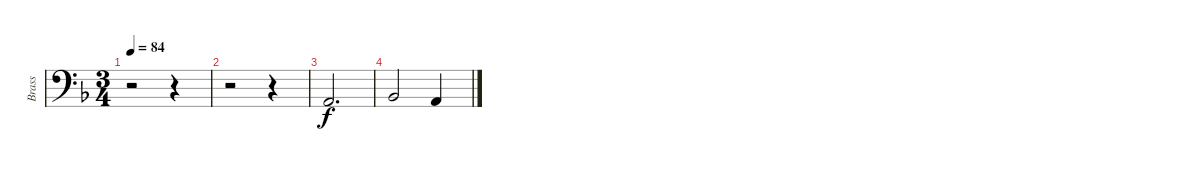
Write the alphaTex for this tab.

\track ("Brass" "Brass") {instrument brasssection}
\staff {score}
\tuning (G2 D2 A1 E1) {hide}
\ts (3 4)
\tempo 84
\clef f4
\ks dminor
r.2{dy f} r.4 |
r.2 r.4 |
2.1.2{d volume 6 instrument synthbrass1} |
3.1.2 2.1.4
